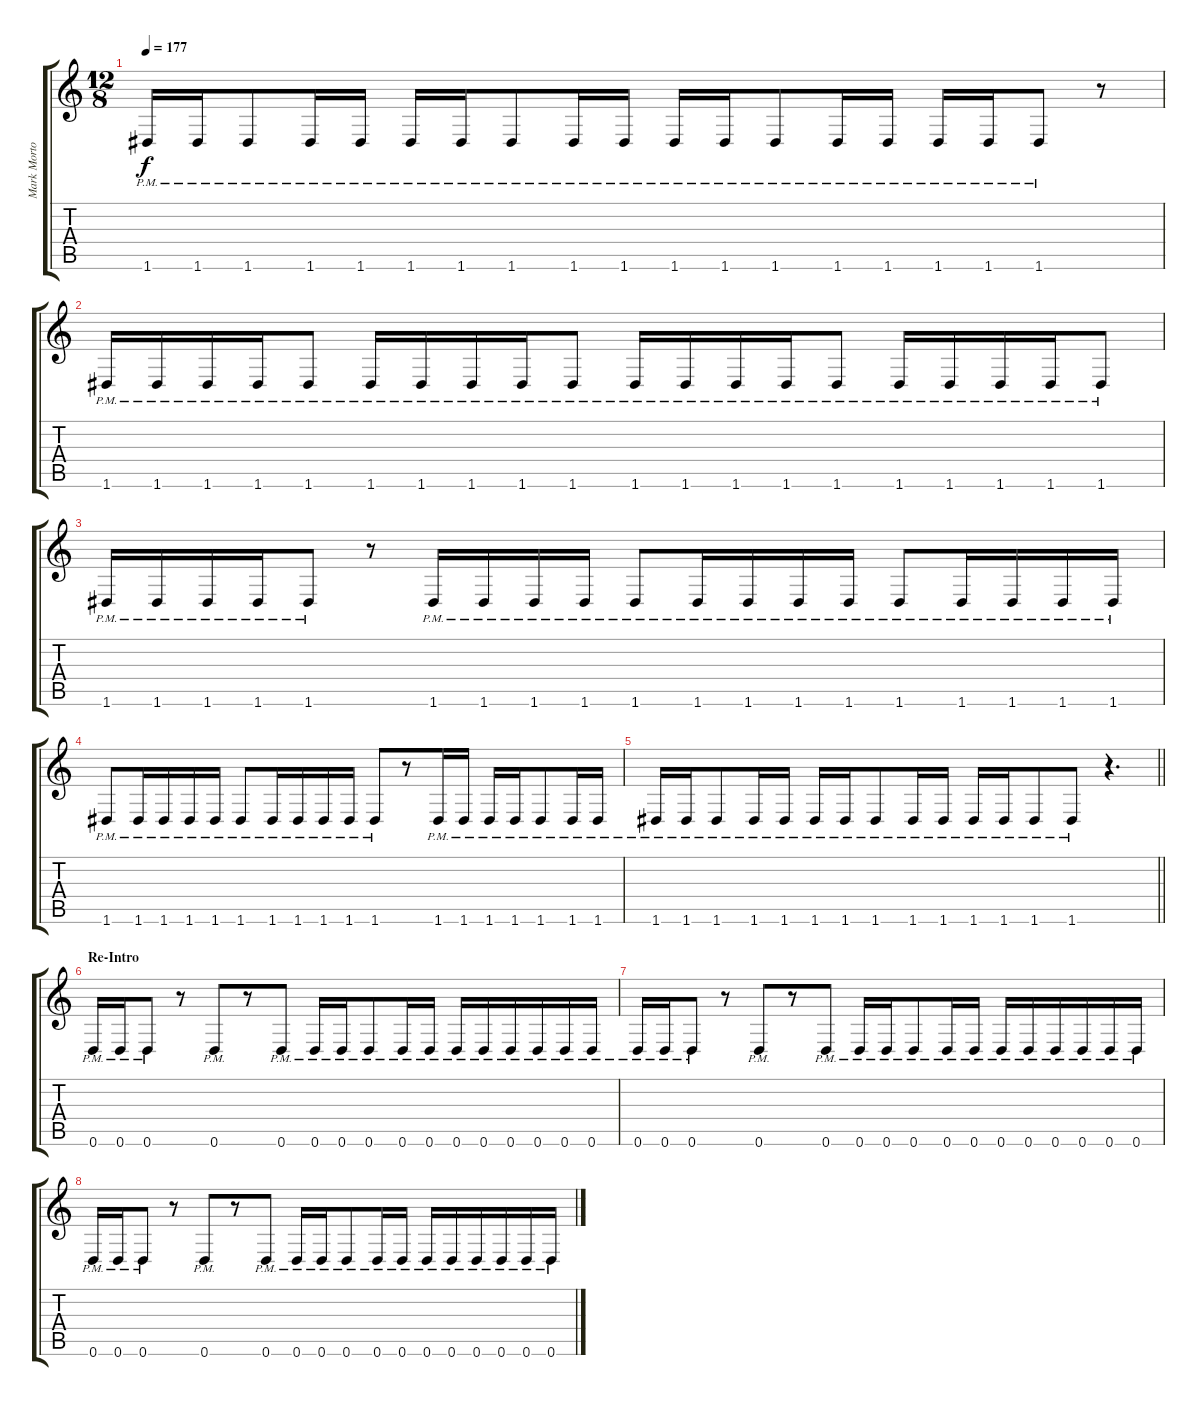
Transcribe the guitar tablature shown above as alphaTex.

\track ("Mark Morton" "Mark Morto") {instrument distortionguitar}
\staff {score tabs}
\tuning (E4 B3 G3 D3 A2 D2) {hide}
\ts (12 8)
\tempo 177
\clef g2
\ks c
1.6{pm}.16{dy f} 1.6{pm}.16 1.6{pm}.8 1.6{pm}.16 1.6{pm}.16 1.6{pm}.16 1.6{pm}.16 1.6{pm}.8 1.6{pm}.16 1.6{pm}.16 1.6{pm}.16 1.6{pm}.16 1.6{pm}.8 1.6{pm}.16 1.6{pm}.16 1.6{pm}.16 1.6{pm}.16 1.6{pm}.8 r.8 |
1.6{pm}.16 1.6{pm}.16 1.6{pm}.16 1.6{pm}.16 1.6{pm}.8 1.6{pm}.16 1.6{pm}.16 1.6{pm}.16 1.6{pm}.16 1.6{pm}.8 1.6{pm}.16 1.6{pm}.16 1.6{pm}.16 1.6{pm}.16 1.6{pm}.8 1.6{pm}.16 1.6{pm}.16 1.6{pm}.16 1.6{pm}.16 1.6{pm}.8 |
1.6{pm}.16 1.6{pm}.16 1.6{pm}.16 1.6{pm}.16 1.6{pm}.8 r.8 1.6{pm}.16 1.6{pm}.16 1.6{pm}.16 1.6{pm}.16 1.6{pm}.8 1.6{pm}.16 1.6{pm}.16 1.6{pm}.16 1.6{pm}.16 1.6{pm}.8 1.6{pm}.16 1.6{pm}.16 1.6{pm}.16 1.6{pm}.16 |
1.6{pm}.8 1.6{pm}.16 1.6{pm}.16 1.6{pm}.16 1.6{pm}.16 1.6{pm}.8 1.6{pm}.16 1.6{pm}.16 1.6{pm}.16 1.6{pm}.16 1.6{pm}.8 r.8 1.6{pm}.16 1.6{pm}.16 1.6{pm}.16 1.6{pm}.16 1.6{pm}.8 1.6{pm}.16 1.6{pm}.16 |
\barLineRight lightlight
1.6{pm}.16 1.6{pm}.16 1.6{pm}.8 1.6{pm}.16 1.6{pm}.16 1.6{pm}.16 1.6{pm}.16 1.6{pm}.8 1.6{pm}.16 1.6{pm}.16 1.6{pm}.16 1.6{pm}.16 1.6{pm}.8 1.6{pm}.8 r.4{d} |
\section ("" "Re-Intro")
0.6{pm}.16 0.6{pm}.16 0.6{pm}.8 r.8 0.6{pm}.8 r.8 0.6{pm}.8 0.6{pm}.16 0.6{pm}.16 0.6{pm}.8 0.6{pm}.16 0.6{pm}.16 0.6{pm}.16 0.6{pm}.16 0.6{pm}.16 0.6{pm}.16 0.6{pm}.16 0.6{pm}.16 |
0.6{pm}.16 0.6{pm}.16 0.6{pm}.8 r.8 0.6{pm}.8 r.8 0.6{pm}.8 0.6{pm}.16 0.6{pm}.16 0.6{pm}.8 0.6{pm}.16 0.6{pm}.16 0.6{pm}.16 0.6{pm}.16 0.6{pm}.16 0.6{pm}.16 0.6{pm}.16 0.6{pm}.16 |
0.6{pm}.16 0.6{pm}.16 0.6{pm}.8 r.8 0.6{pm}.8 r.8 0.6{pm}.8 0.6{pm}.16 0.6{pm}.16 0.6{pm}.8 0.6{pm}.16 0.6{pm}.16 0.6{pm}.16 0.6{pm}.16 0.6{pm}.16 0.6{pm}.16 0.6{pm}.16 0.6{pm}.16
